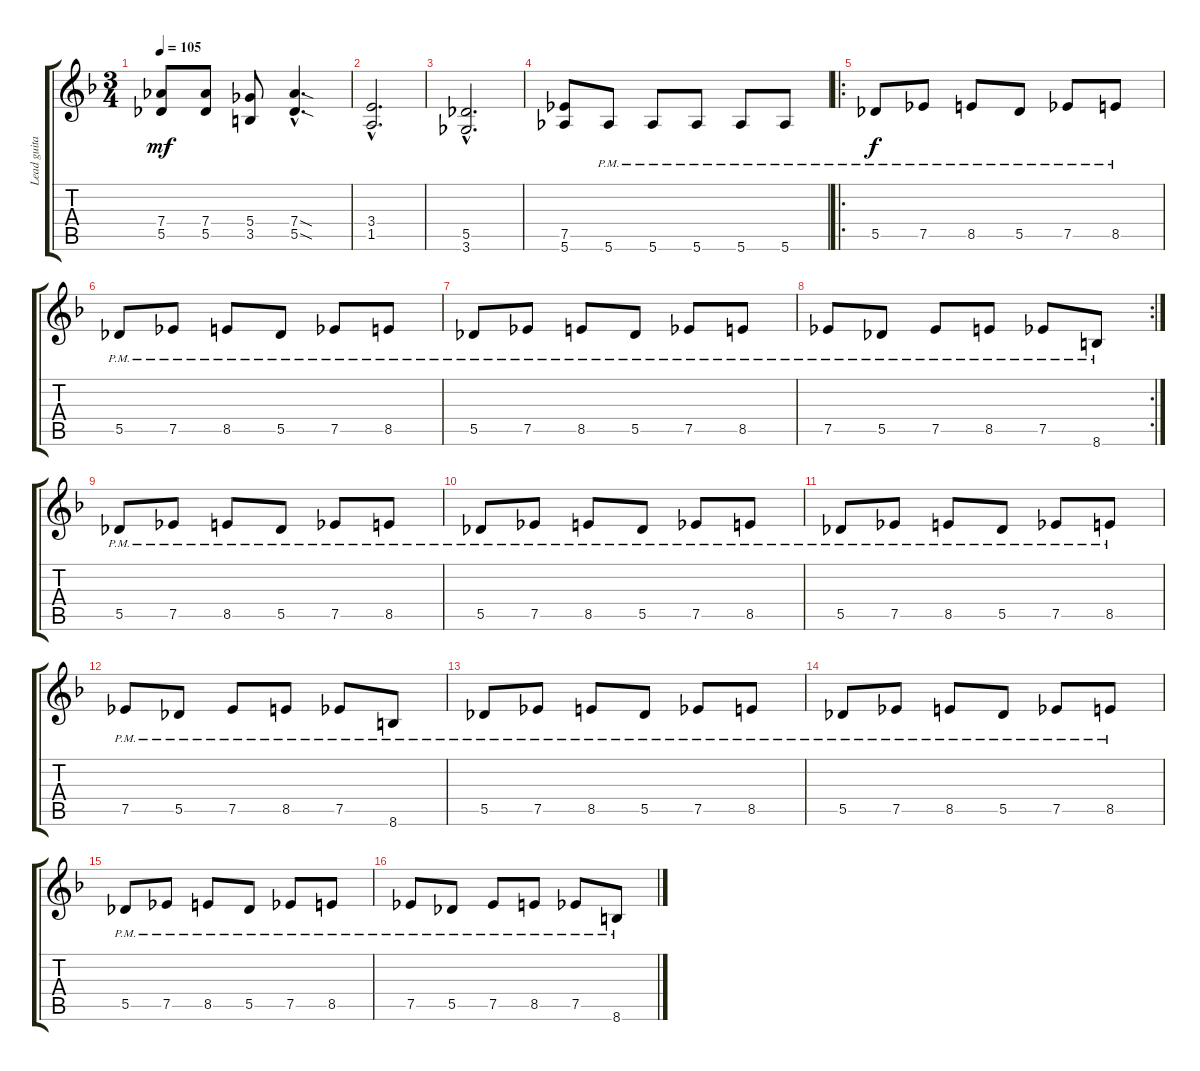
\track ("Lead guitar" "Lead guita") {instrument overdrivenguitar}
\staff {score tabs}
\tuning (Eb4 Bb3 Gb3 Db3 Ab2 Eb2) {hide}
\ts (3 4)
\tempo 105
\clef g2
\ks f
(7.4 5.5).8{dy mf} (7.4 5.5).8 (5.4 3.5).8 (7.4{sod hac} 5.5{sod hac}).4{d} |
(3.4{hac} 1.5{hac}).2{d} |
(5.5{hac} 3.6{hac}).2{d} |
(7.5 5.6).8 5.6{pm}.8 5.6{pm}.8 5.6{pm}.8 5.6{pm}.8 5.6{pm}.8 |
\ro
5.5{pm}.8{dy f} 7.5{pm}.8 8.5{pm}.8 5.5{pm}.8 7.5{pm}.8 8.5{pm}.8 |
5.5{pm}.8 7.5{pm}.8 8.5{pm}.8 5.5{pm}.8 7.5{pm}.8 8.5{pm}.8 |
5.5{pm}.8 7.5{pm}.8 8.5{pm}.8 5.5{pm}.8 7.5{pm}.8 8.5{pm}.8 |
\rc 2
7.5{pm}.8 5.5{pm}.8 7.5{pm}.8 8.5{pm}.8 7.5{pm}.8 8.6{pm}.8 |
5.5{pm}.8 7.5{pm}.8 8.5{pm}.8 5.5{pm}.8 7.5{pm}.8 8.5{pm}.8 |
5.5{pm}.8 7.5{pm}.8 8.5{pm}.8 5.5{pm}.8 7.5{pm}.8 8.5{pm}.8 |
5.5{pm}.8 7.5{pm}.8 8.5{pm}.8 5.5{pm}.8 7.5{pm}.8 8.5{pm}.8 |
7.5{pm}.8 5.5{pm}.8 7.5{pm}.8 8.5{pm}.8 7.5{pm}.8 8.6{pm}.8 |
5.5{pm}.8 7.5{pm}.8 8.5{pm}.8 5.5{pm}.8 7.5{pm}.8 8.5{pm}.8 |
5.5{pm}.8 7.5{pm}.8 8.5{pm}.8 5.5{pm}.8 7.5{pm}.8 8.5{pm}.8 |
5.5{pm}.8 7.5{pm}.8 8.5{pm}.8 5.5{pm}.8 7.5{pm}.8 8.5{pm}.8 |
7.5{pm}.8 5.5{pm}.8 7.5{pm}.8 8.5{pm}.8 7.5{pm}.8 8.6{pm}.8
